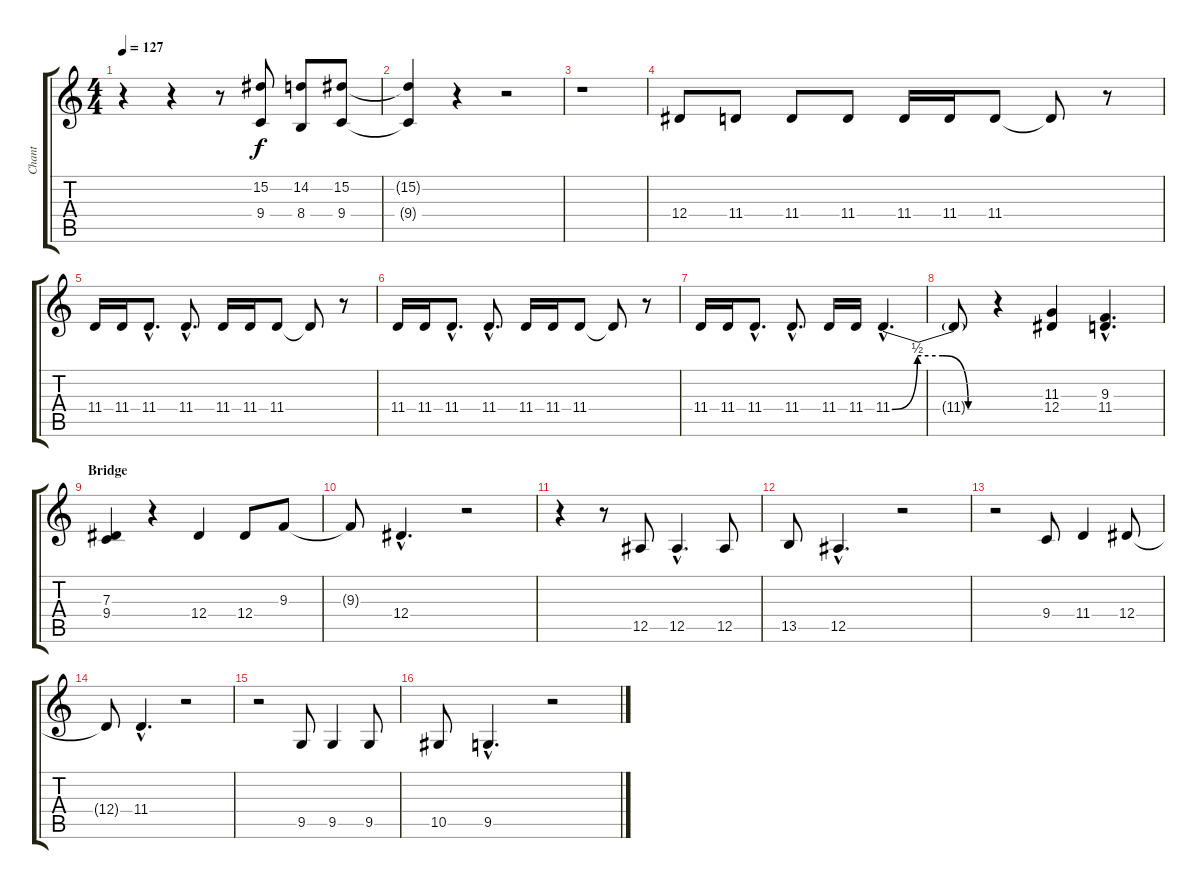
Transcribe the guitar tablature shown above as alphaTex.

\track ("Chant" "Chant") {instrument choiraahs}
\staff {score tabs}
\tuning (F4 C4 Ab3 Eb3 Bb2 F2) {hide}
\ts (4 4)
\tempo 127
\clef g2
\ks c
r.4{dy f} r.4 r.8 (15.2 9.4).8 (14.2 8.4).8 (15.2 9.4).8 |
(15.2{t} 9.4{t}).4 r.4 r.2 |
r.1 |
12.4.8 11.4.8 11.4.8 11.4.8 11.4.16 11.4.16 11.4.8 11.4{t}.8 r.8 |
11.4.16 11.4.16 11.4{hac}.8{d} 11.4{hac}.8{d} 11.4.16 11.4.16 11.4.8 11.4{t}.8 r.8 |
11.4.16 11.4.16 11.4{hac}.8{d} 11.4{hac}.8{d} 11.4.16 11.4.16 11.4.8 11.4{t}.8 r.8 |
11.4.16 11.4.16 11.4{hac}.8{d} 11.4{hac}.8{d} 11.4.16 11.4.16 11.4{be (custom 0 0 15 2 30 2 45 0 60 0) hac}.4{d} |
11.4{t}.8 r.4 (11.3 12.4).4 (9.3{hac} 11.4{hac}).4{d} |
\section ("" "Bridge")
(7.3 9.4).4 r.4 12.4.4 12.4.8 9.3.8 |
9.3{t}.8 12.4{hac}.4{d} r.2 |
r.4 r.8 12.5.8 12.5{hac}.4{d} 12.5.8 |
13.5.8 12.5{hac}.4{d} r.2 |
r.2 9.4.8 11.4.4 12.4.8 |
12.4{t}.8 11.4{hac}.4{d} r.2 |
r.2 9.5.8 9.5.4 9.5.8 |
10.5.8 9.5{hac}.4{d} r.2
